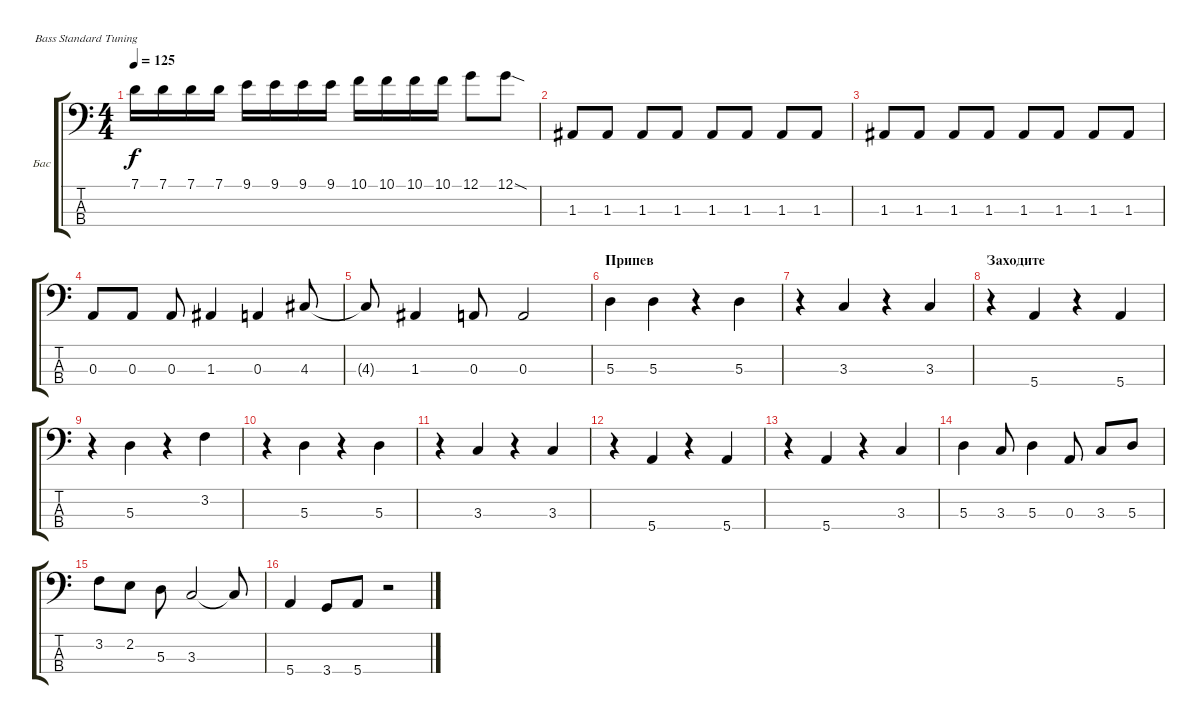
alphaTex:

\bracketExtendMode groupsimilarinstruments
\firstSystemTrackNameOrientation horizontal
\otherSystemsTrackNameOrientation horizontal
\track ("Виталий Дубинин" "Бас") {instrument electricbassfinger}
\staff {score tabs}
\tuning (G2 D2 A1 E1)
\ts (4 4)
\tempo 125
\clef f4
\ks c
7.1.16{dy f} 7.1.16 7.1.16 7.1.16 9.1.16 9.1.16 9.1.16 9.1.16 10.1.16 10.1.16 10.1.16 10.1.16 12.1.8 12.1{sod}.8 |
1.3.8 1.3.8 1.3.8 1.3.8 1.3.8 1.3.8 1.3.8 1.3.8 |
1.3.8 1.3.8 1.3.8 1.3.8 1.3.8 1.3.8 1.3.8 1.3.8 |
0.3.8 0.3.8 0.3.8 1.3.4 0.3.4 4.3.8 |
4.3{t}.8 1.3.4 0.3.8 0.3.2 |
\section ("" "Припев")
5.3.4 5.3.4 r.4 5.3.4 |
r.4 3.3.4 r.4 3.3.4 |
\section ("" "Заходите")
r.4 5.4.4 r.4 5.4.4 |
r.4 5.3.4 r.4 3.2.4 |
r.4 5.3.4 r.4 5.3.4 |
r.4 3.3.4 r.4 3.3.4 |
r.4 5.4.4 r.4 5.4.4 |
r.4 5.4.4 r.4 3.3.4 |
5.3.4 3.3.8 5.3.4 0.3.8 3.3.8 5.3.8 |
3.2.8 2.2.8 5.3.8 3.3.2 3.3{t}.8 |
5.4.4 3.4.8 5.4.8 r.2
